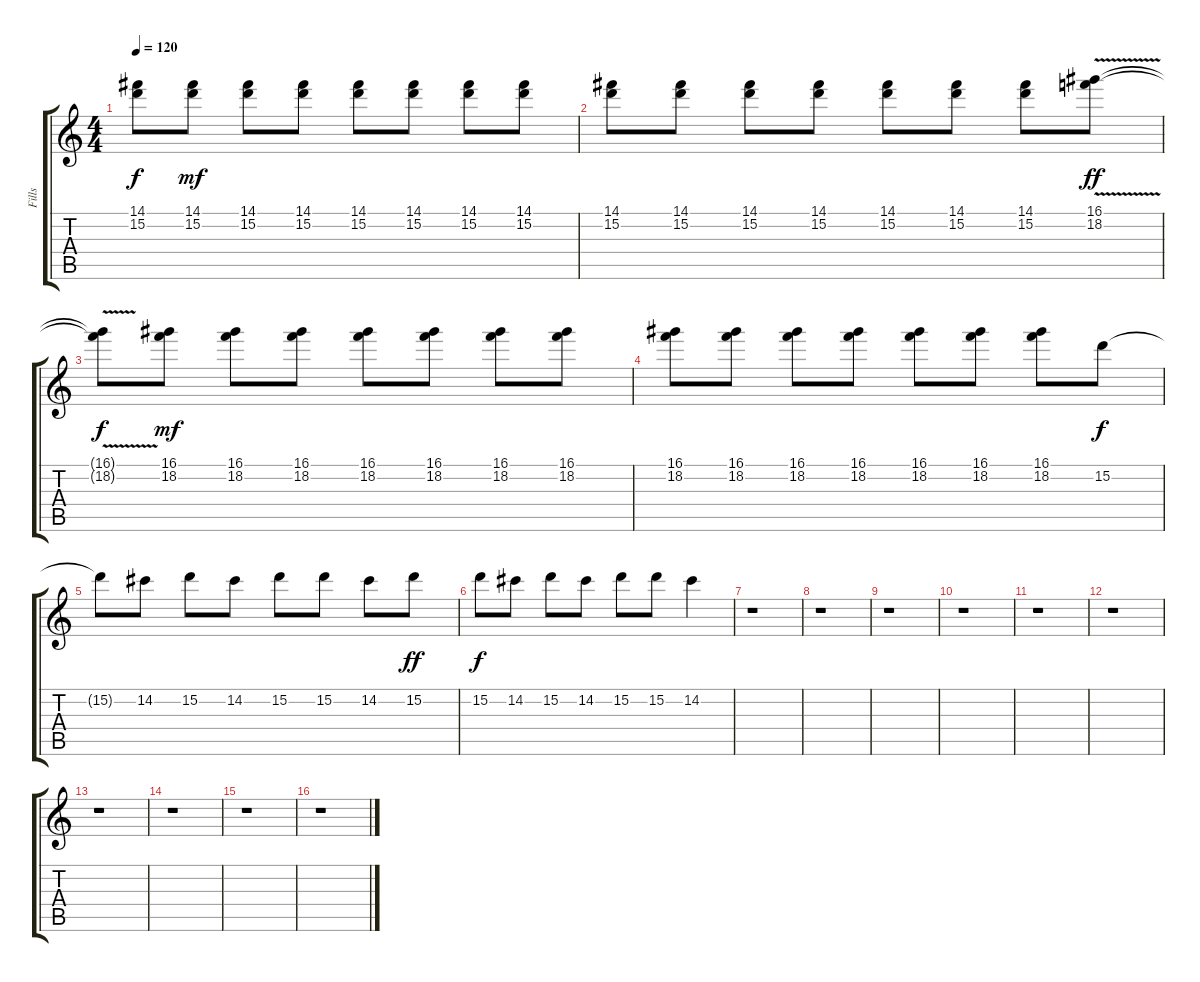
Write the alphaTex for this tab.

\track ("Fills" "Fills") {instrument distortionguitar}
\staff {score tabs}
\tuning (E4 B3 G3 D3 A2 E2) {hide}
\ts (4 4)
\tempo 120
\clef g2
\ks c
(14.1{t} 15.2{t}).8{dy f} (14.1 15.2).8{dy mf} (14.1 15.2).8 (14.1 15.2).8 (14.1 15.2).8 (14.1 15.2).8 (14.1 15.2).8 (14.1 15.2).8 |
(14.1 15.2).8 (14.1 15.2).8 (14.1 15.2).8 (14.1 15.2).8 (14.1 15.2).8 (14.1 15.2).8 (14.1 15.2).8 (16.1{v} 18.2{v}).8{dy ff} |
(16.1{t} 18.2{t}).8{dy f} (16.1 18.2).8{dy mf} (16.1 18.2).8 (16.1 18.2).8 (16.1 18.2).8 (16.1 18.2).8 (16.1 18.2).8 (16.1 18.2).8 |
(16.1 18.2).8 (16.1 18.2).8 (16.1 18.2).8 (16.1 18.2).8 (16.1 18.2).8 (16.1 18.2).8 (16.1 18.2).8 15.2.8{dy f} |
15.2{t}.8 14.2.8 15.2.8 14.2.8 15.2.8 15.2.8 14.2.8 15.2.8{dy ff} |
15.2.8{dy f} 14.2.8 15.2.8 14.2.8 15.2.8 15.2.8 14.2.4 |
r.1 |
r.1 |
r.1 |
r.1 |
r.1 |
r.1 |
r.1 |
r.1 |
r.1 |
r.1
